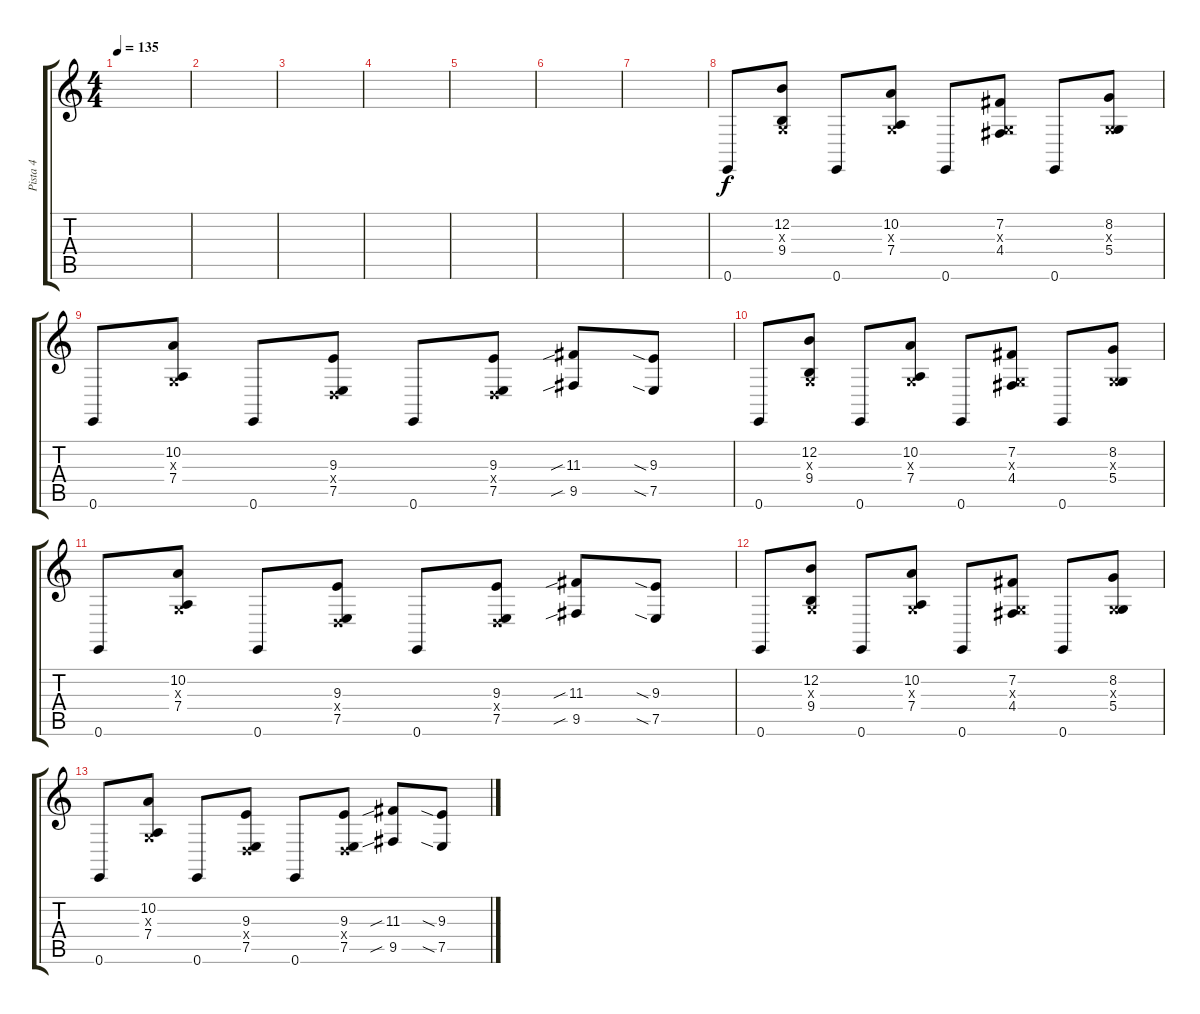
\track ("Pista 4" "Pista 4") {instrument synthvoice}
\staff {score tabs}
\tuning (E4 B3 G3 D3 A2 E2) {hide}
\ts (4 4)
\tempo 135
\clef g2
\ks c
|
|
|
|
|
|
|
0.6.8 (12.2 0.3{x} 9.4).8 0.6.8 (10.2 0.3{x} 7.4).8 0.6.8 (7.2 0.3{x} 4.4).8 0.6.8 (8.2 0.3{x} 5.4).8 |
0.6.8 (10.2 0.3{x} 7.4).8 0.6.8 (9.3 0.4{x} 7.5).8 0.6.8 (9.3 0.4{x} 7.5).8 (11.3{sib} 9.5{sib}).8 (9.3{sia} 7.5{sia}).8 |
0.6.8 (12.2 0.3{x} 9.4).8 0.6.8 (10.2 0.3{x} 7.4).8 0.6.8 (7.2 0.3{x} 4.4).8 0.6.8 (8.2 0.3{x} 5.4).8 |
0.6.8 (10.2 0.3{x} 7.4).8 0.6.8 (9.3 0.4{x} 7.5).8 0.6.8 (9.3 0.4{x} 7.5).8 (11.3{sib} 9.5{sib}).8 (9.3{sia} 7.5{sia}).8 |
0.6.8 (12.2 0.3{x} 9.4).8 0.6.8 (10.2 0.3{x} 7.4).8 0.6.8 (7.2 0.3{x} 4.4).8 0.6.8 (8.2 0.3{x} 5.4).8 |
0.6.8 (10.2 0.3{x} 7.4).8 0.6.8 (9.3 0.4{x} 7.5).8 0.6.8 (9.3 0.4{x} 7.5).8 (11.3{sib} 9.5{sib}).8 (9.3{sia} 7.5{sia}).8
